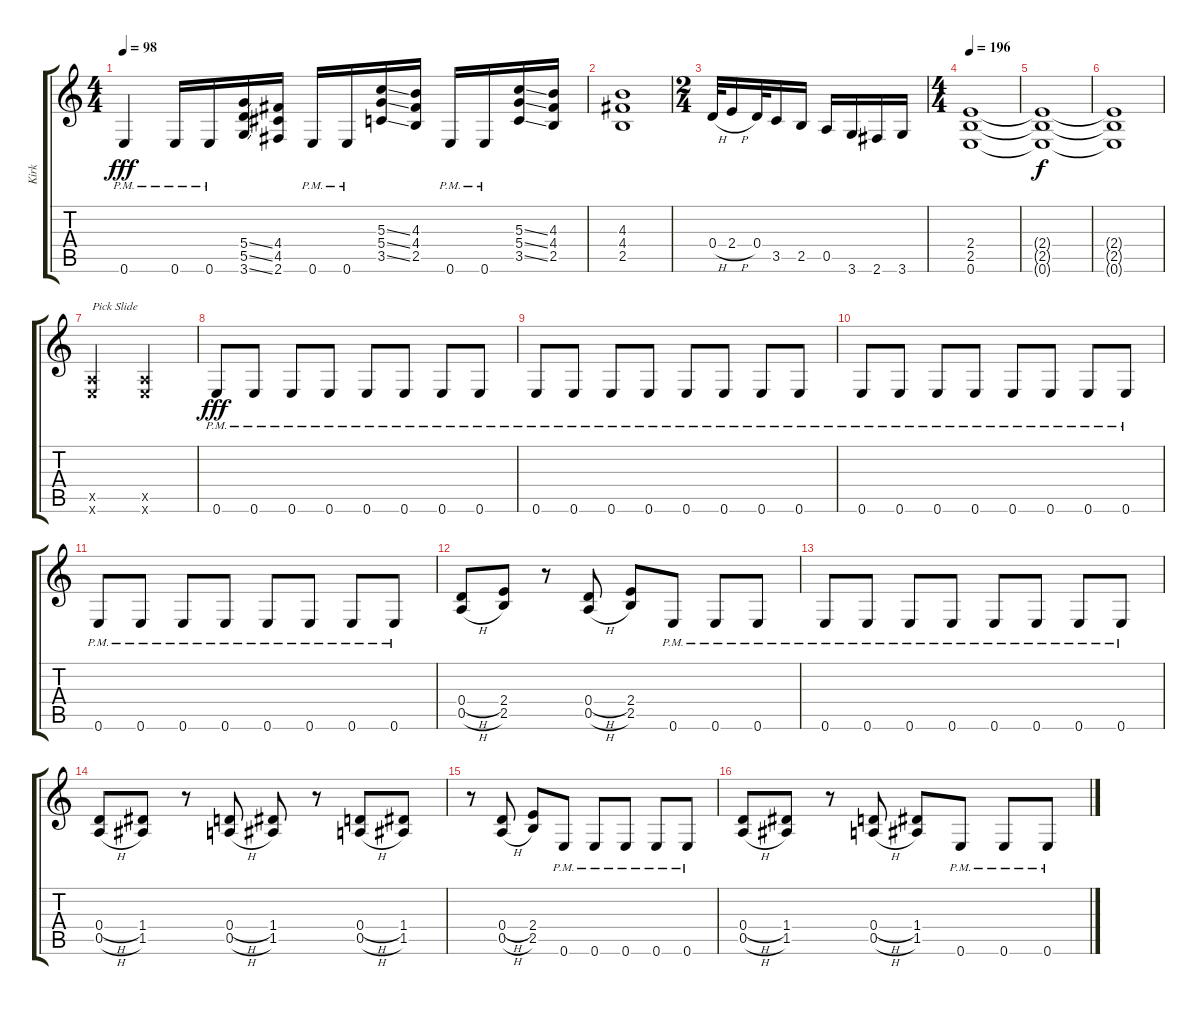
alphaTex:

\track ("Kirk" "Kirk") {instrument electricguitarclean}
\staff {score tabs}
\tuning (E4 B3 G3 D3 A2 E2) {hide}
\ts (4 4)
\tempo 98
\clef g2
\ks c
0.6{pm}.4{dy fff} 0.6{pm}.16 0.6{pm}.16 (5.4{ss} 5.5{ss} 3.6{ss}).16 (4.4 4.5 2.6).16 0.6{pm}.16 0.6{pm}.16 (5.3{ss} 5.4{ss} 3.5{ss}).16 (4.3 4.4 2.5).16 0.6{pm}.16 0.6{pm}.16 (5.3{ss} 5.4{ss} 3.5{ss}).16 (4.3 4.4 2.5).16 |
(4.3 4.4 2.5).1 |
\ts (2 4)
0.4{h}.32 2.4{h}.16 0.4.32 3.5.16 2.5.16 0.5.16 3.6.16 2.6.16 3.6.16 |
\ts (4 4)
\tempo 196
(2.4 2.5 0.6).1 |
(2.4{t} 2.5{t} 0.6{t}).1{dy f} |
(2.4{t} 2.5{t} 0.6{t}).1 |
(0.5{x} 0.6{x}).2{txt "Pick Slide"} (0.5{x} 0.6{x}).2 |
0.6{pm}.8{dy fff} 0.6{pm}.8 0.6{pm}.8 0.6{pm}.8 0.6{pm}.8 0.6{pm}.8 0.6{pm}.8 0.6{pm}.8 |
0.6{pm}.8 0.6{pm}.8 0.6{pm}.8 0.6{pm}.8 0.6{pm}.8 0.6{pm}.8 0.6{pm}.8 0.6{pm}.8 |
0.6{pm}.8 0.6{pm}.8 0.6{pm}.8 0.6{pm}.8 0.6{pm}.8 0.6{pm}.8 0.6{pm}.8 0.6{pm}.8 |
0.6{pm}.8 0.6{pm}.8 0.6{pm}.8 0.6{pm}.8 0.6{pm}.8 0.6{pm}.8 0.6{pm}.8 0.6{pm}.8 |
(0.4{h} 0.5{h}).8 (2.4 2.5).8 r.8 (0.4{h} 0.5{h}).8 (2.4 2.5).8 0.6{pm}.8 0.6{pm}.8 0.6{pm}.8 |
0.6{pm}.8 0.6{pm}.8 0.6{pm}.8 0.6{pm}.8 0.6{pm}.8 0.6{pm}.8 0.6{pm}.8 0.6{pm}.8 |
(0.4{h} 0.5{h}).8 (1.4 1.5).8 r.8 (0.4{h} 0.5{h}).8 (1.4 1.5).8 r.8 (0.4{h} 0.5{h}).8 (1.4 1.5).8 |
r.8 (0.4{h} 0.5{h}).8 (2.4 2.5).8 0.6{pm}.8 0.6{pm}.8 0.6{pm}.8 0.6{pm}.8 0.6{pm}.8 |
(0.4{h} 0.5{h}).8 (1.4 1.5).8 r.8 (0.4{h} 0.5{h}).8 (1.4 1.5).8 0.6{pm}.8 0.6{pm}.8 0.6{pm}.8
